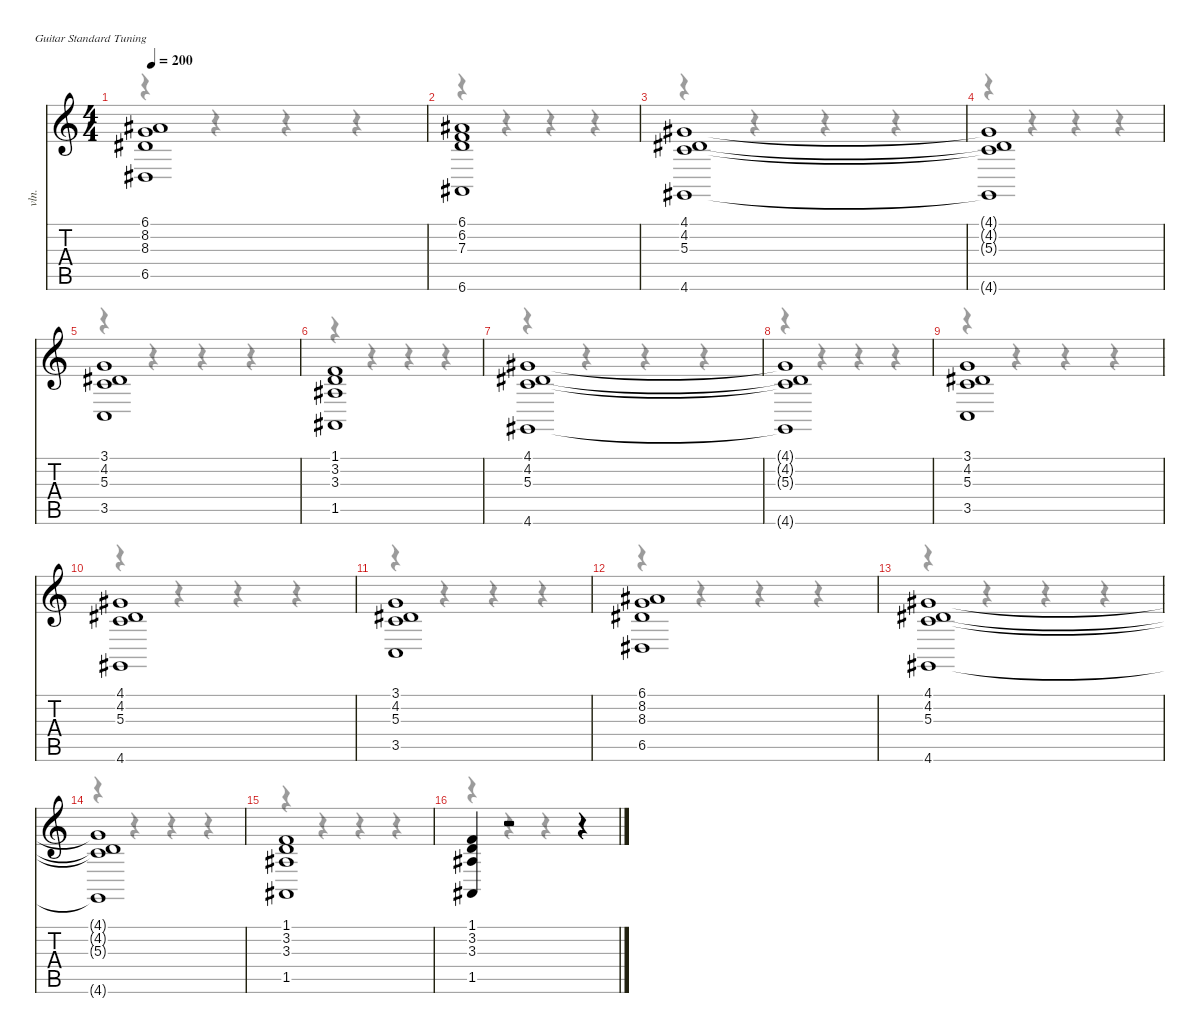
\hideDynamics
\bracketExtendMode nobrackets
\otherSystemsTrackNameOrientation horizontal
\track ("Ensemble" "vln.") {instrument stringensemble1}
\staff {score tabs}
\tuning (E4 B3 G3 D3 A2 E2)
\voice
\ts (4 4)
\section ("" "")
\scale
0.98318
\tempo 200
\accidentals auto
\clef g2
\ottava regular
\simile none
\ks c
(6.1{acc #} 8.2 8.3{acc #} 6.5{acc #}).1{dy f} |
\scale
0.98318 (6.1{acc #} 6.2 7.3 6.6{acc #}).1 |
\scale
0.98318 (4.1{acc #} 4.2{acc #} 5.3 4.6{acc #}).1 |
\scale
0.98318 (4.1{t acc #} 4.2{t acc #} 5.3{t} 4.6{t acc #}).1 |
\scale
1.08584 (3.1 4.2{acc #} 5.3 3.5).1 |
\scale
0.97889 (1.1 3.2 3.3{acc #} 1.5{acc #}).1 |
\scale
0.971534 (4.1{acc #} 4.2{acc #} 5.3 4.6{acc #}).1 |
\scale
0.991247 (4.1{t acc #} 4.2{t acc #} 5.3{t} 4.6{t acc #}).1 |
\section ("" "")
\scale
1.00096 (3.1 4.2{acc #} 5.3 3.5).1 |
\scale
0.971534 (4.1{acc #} 4.2{acc #} 5.3 4.6{acc #}).1 |
\scale
1.07235 (3.1 4.2{acc #} 5.3 3.5).1 |
\scale
0.980115 (6.1{acc #} 8.2 8.3{acc #} 6.5{acc #}).1 |
\scale
0.980115 (4.1{acc #} 4.2{acc #} 5.3 4.6{acc #}).1 |
\scale
0.987471 (4.1{t acc #} 4.2{t acc #} 5.3{t} 4.6{t acc #}).1 |
\scale
0.987471 (1.1 3.2 3.3{acc #} 1.5{acc #}).1 |
\scale
0.992473 (1.1 3.2 3.3{acc #} 1.5{acc #}).4 r.2 r.4
\voice
\clef g2
\ottava regular
\simile none
\ks c
r.4{dy mf} r.4 r.4 r.4 |
r.4 r.4 r.4 r.4 |
r.4 r.4 r.4 r.4 |
r.4 r.4 r.4 r.4 |
r.4 r.4 r.4 r.4 |
r.4 r.4 r.4 r.4 |
r.4 r.4 r.4 r.4 |
r.4 r.4 r.4 r.4 |
r.4 r.4 r.4 r.4 |
r.4 r.4 r.4 r.4 |
r.4 r.4 r.4 r.4 |
r.4 r.4 r.4 r.4 |
r.4 r.4 r.4 r.4 |
r.4 r.4 r.4 r.4 |
r.4 r.4 r.4 r.4 |
r.4 r.4 r.4 r.4
